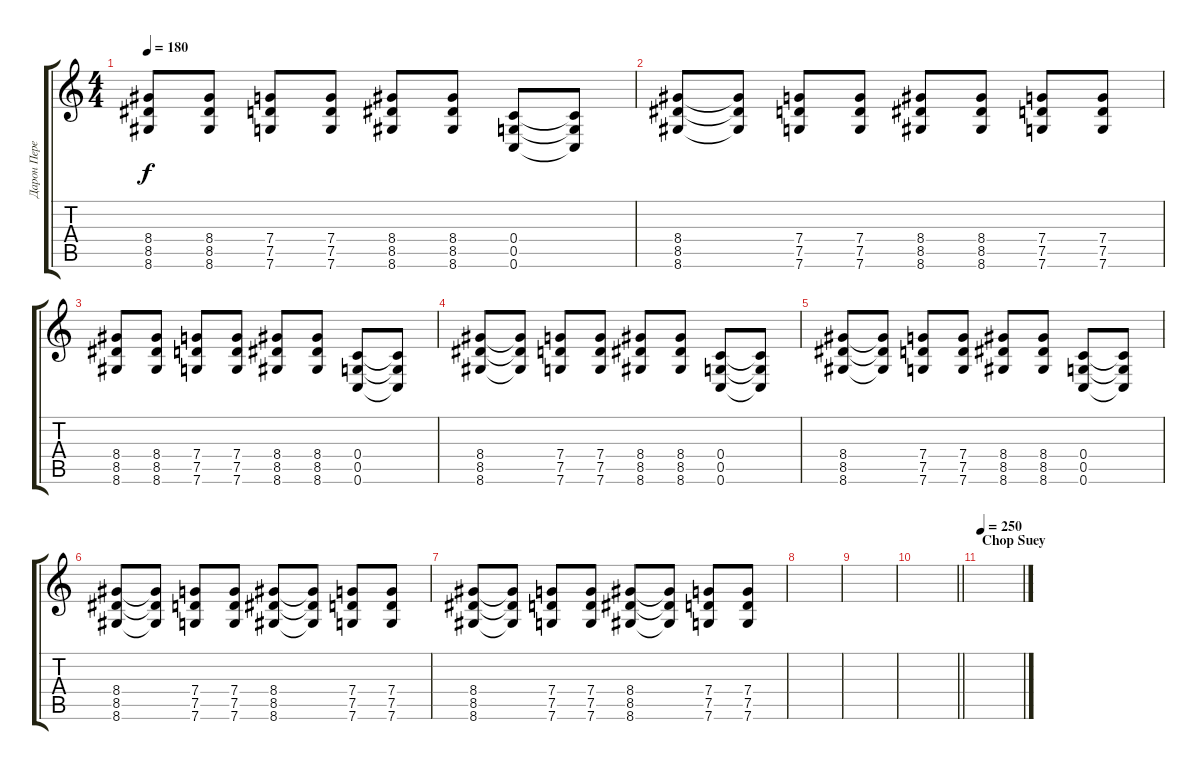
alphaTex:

\track ("Дарон Перегруз" "Дарон Пере") {instrument distortionguitar}
\staff {score tabs}
\tuning (D4 A3 F3 C3 G2 C2) {hide}
\ts (4 4)
\tempo 180
\clef g2
\ks c
(8.4 8.5 8.6).8{dy f} (8.4 8.5 8.6).8 (7.4 7.5 7.6).8 (7.4 7.5 7.6).8 (8.4 8.5 8.6).8 (8.4 8.5 8.6).8 (0.4 0.5 0.6).8 (0.4{t} 0.5{t} 0.6{t}).8 |
(8.4 8.5 8.6).8 (8.4{t} 8.5{t} 8.6{t}).8 (7.4 7.5 7.6).8 (7.4 7.5 7.6).8 (8.4 8.5 8.6).8 (8.4 8.5 8.6).8 (7.4 7.5 7.6).8 (7.4 7.5 7.6).8 |
(8.4 8.5 8.6).8 (8.4 8.5 8.6).8 (7.4 7.5 7.6).8 (7.4 7.5 7.6).8 (8.4 8.5 8.6).8 (8.4 8.5 8.6).8 (0.4 0.5 0.6).8 (0.4{t} 0.5{t} 0.6{t}).8 |
(8.4 8.5 8.6).8 (8.4{t} 8.5{t} 8.6{t}).8 (7.4 7.5 7.6).8 (7.4 7.5 7.6).8 (8.4 8.5 8.6).8 (8.4 8.5 8.6).8 (0.4 0.5 0.6).8 (0.4{t} 0.5{t} 0.6{t}).8 |
(8.4 8.5 8.6).8 (8.4{t} 8.5{t} 8.6{t}).8 (7.4 7.5 7.6).8 (7.4 7.5 7.6).8 (8.4 8.5 8.6).8 (8.4 8.5 8.6).8 (0.4 0.5 0.6).8 (0.4{t} 0.5{t} 0.6{t}).8 |
(8.4 8.5 8.6).8 (8.4{t} 8.5{t} 8.6{t}).8 (7.4 7.5 7.6).8 (7.4 7.5 7.6).8 (8.4 8.5 8.6).8 (8.4{t} 8.5{t} 8.6{t}).8 (7.4 7.5 7.6).8 (7.4 7.5 7.6).8 |
(8.4 8.5 8.6).8 (8.4{t} 8.5{t} 8.6{t}).8 (7.4 7.5 7.6).8 (7.4 7.5 7.6).8 (8.4 8.5 8.6).8 (8.4{t} 8.5{t} 8.6{t}).8 (7.4 7.5 7.6).8 (7.4 7.5 7.6).8 |
|
|
\barLineRight lightlight
|
\section ("" "Chop Suey")
\tempo 250
